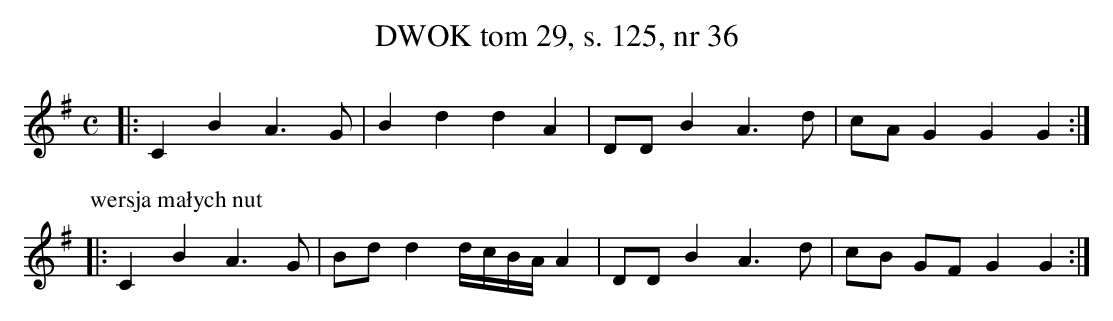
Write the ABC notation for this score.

X:1
T: DWOK tom 29, s. 125, nr 36
L:1/8
M:C
K:G
|:C2B2A3 G|B2 d2 d2A2|DD B2A3d|cAG2G2G2:|
P:wersja małych nut
|:C2B2A3 G|Bd d2 d/c/B/A/ A2|DD B2A3d|cB GF G2G2:|
